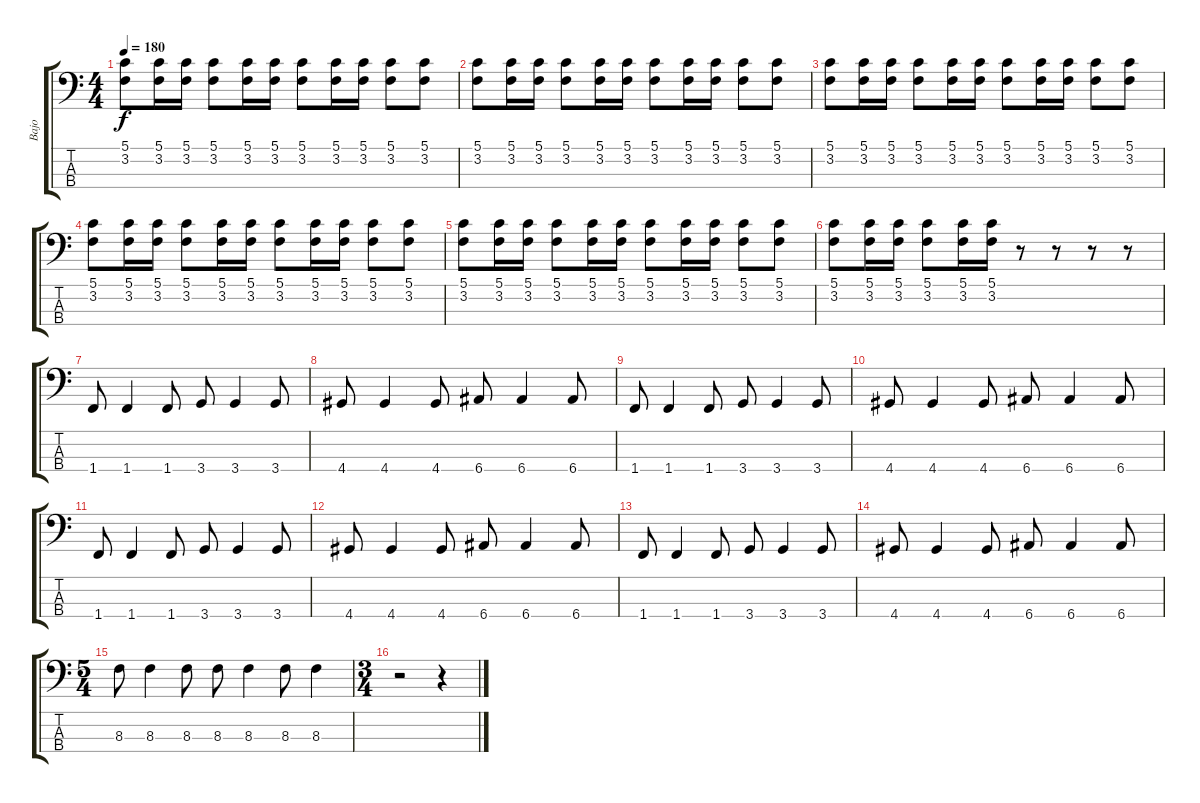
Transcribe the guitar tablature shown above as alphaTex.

\track ("Bajo" "Bajo") {instrument electricbasspick}
\staff {score tabs}
\tuning (G2 D2 A1 E1) {hide}
\ts (4 4)
\tempo 180
\clef f4
\ks c
(5.1 3.2).8{dy f instrument electricbasspick} (5.1 3.2).16 (5.1 3.2).16 (5.1 3.2).8 (5.1 3.2).16 (5.1 3.2).16 (5.1 3.2).8 (5.1 3.2).16 (5.1 3.2).16 (5.1 3.2).8 (5.1 3.2).8 |
(5.1 3.2).8 (5.1 3.2).16 (5.1 3.2).16 (5.1 3.2).8 (5.1 3.2).16 (5.1 3.2).16 (5.1 3.2).8 (5.1 3.2).16 (5.1 3.2).16 (5.1 3.2).8 (5.1 3.2).8 |
(5.1 3.2).8 (5.1 3.2).16 (5.1 3.2).16 (5.1 3.2).8 (5.1 3.2).16 (5.1 3.2).16 (5.1 3.2).8 (5.1 3.2).16 (5.1 3.2).16 (5.1 3.2).8 (5.1 3.2).8 |
(5.1 3.2).8 (5.1 3.2).16 (5.1 3.2).16 (5.1 3.2).8 (5.1 3.2).16 (5.1 3.2).16 (5.1 3.2).8 (5.1 3.2).16 (5.1 3.2).16 (5.1 3.2).8 (5.1 3.2).8 |
(5.1 3.2).8 (5.1 3.2).16 (5.1 3.2).16 (5.1 3.2).8 (5.1 3.2).16 (5.1 3.2).16 (5.1 3.2).8 (5.1 3.2).16 (5.1 3.2).16 (5.1 3.2).8 (5.1 3.2).8 |
(5.1 3.2).8 (5.1 3.2).16 (5.1 3.2).16 (5.1 3.2).8 (5.1 3.2).16 (5.1 3.2).16 r.8 r.8 r.8 r.8 |
1.4.8 1.4.4 1.4.8 3.4.8 3.4.4 3.4.8 |
4.4.8 4.4.4 4.4.8 6.4.8 6.4.4 6.4.8 |
1.4.8 1.4.4 1.4.8 3.4.8 3.4.4 3.4.8 |
4.4.8 4.4.4 4.4.8 6.4.8 6.4.4 6.4.8 |
1.4.8 1.4.4 1.4.8 3.4.8 3.4.4 3.4.8 |
4.4.8 4.4.4 4.4.8 6.4.8 6.4.4 6.4.8 |
1.4.8 1.4.4 1.4.8 3.4.8 3.4.4 3.4.8 |
4.4.8 4.4.4 4.4.8 6.4.8 6.4.4 6.4.8 |
\ts (5 4)
8.3.8 8.3.4 8.3.8 8.3.8 8.3.4 8.3.8 8.3.4 |
\ts (3 4)
r.2 r.4
